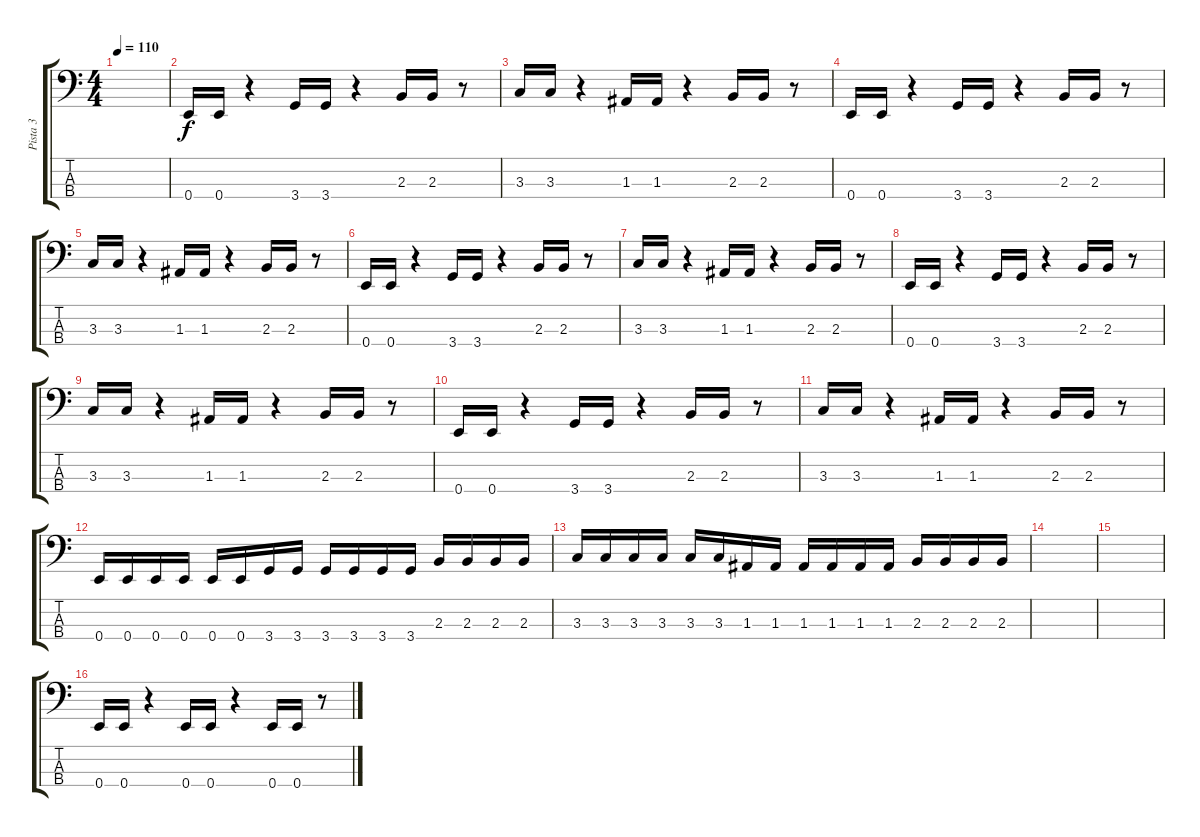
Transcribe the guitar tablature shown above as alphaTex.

\track ("Pista 3" "Pista 3") {instrument electricbassfinger}
\staff {score tabs}
\tuning (G2 D2 A1 E1) {hide}
\ts (4 4)
\tempo 110
\clef f4
\ks c
|
0.4.16 0.4.16 r.4 3.4.16 3.4.16 r.4 2.3.16 2.3.16 r.8 |
3.3.16 3.3.16 r.4 1.3.16 1.3.16 r.4 2.3.16 2.3.16 r.8 |
0.4.16 0.4.16 r.4 3.4.16 3.4.16 r.4 2.3.16 2.3.16 r.8 |
3.3.16 3.3.16 r.4 1.3.16 1.3.16 r.4 2.3.16 2.3.16 r.8 |
0.4.16 0.4.16 r.4 3.4.16 3.4.16 r.4 2.3.16 2.3.16 r.8 |
3.3.16 3.3.16 r.4 1.3.16 1.3.16 r.4 2.3.16 2.3.16 r.8 |
0.4.16 0.4.16 r.4 3.4.16 3.4.16 r.4 2.3.16 2.3.16 r.8 |
3.3.16 3.3.16 r.4 1.3.16 1.3.16 r.4 2.3.16 2.3.16 r.8 |
0.4.16 0.4.16 r.4 3.4.16 3.4.16 r.4 2.3.16 2.3.16 r.8 |
3.3.16 3.3.16 r.4 1.3.16 1.3.16 r.4 2.3.16 2.3.16 r.8 |
0.4.16 0.4.16 0.4.16 0.4.16 0.4.16 0.4.16 3.4.16 3.4.16 3.4.16 3.4.16 3.4.16 3.4.16 2.3.16 2.3.16 2.3.16 2.3.16 |
3.3.16 3.3.16 3.3.16 3.3.16 3.3.16 3.3.16 1.3.16 1.3.16 1.3.16 1.3.16 1.3.16 1.3.16 2.3.16 2.3.16 2.3.16 2.3.16 |
|
|
0.4.16 0.4.16 r.4 0.4.16 0.4.16 r.4 0.4.16 0.4.16 r.8
